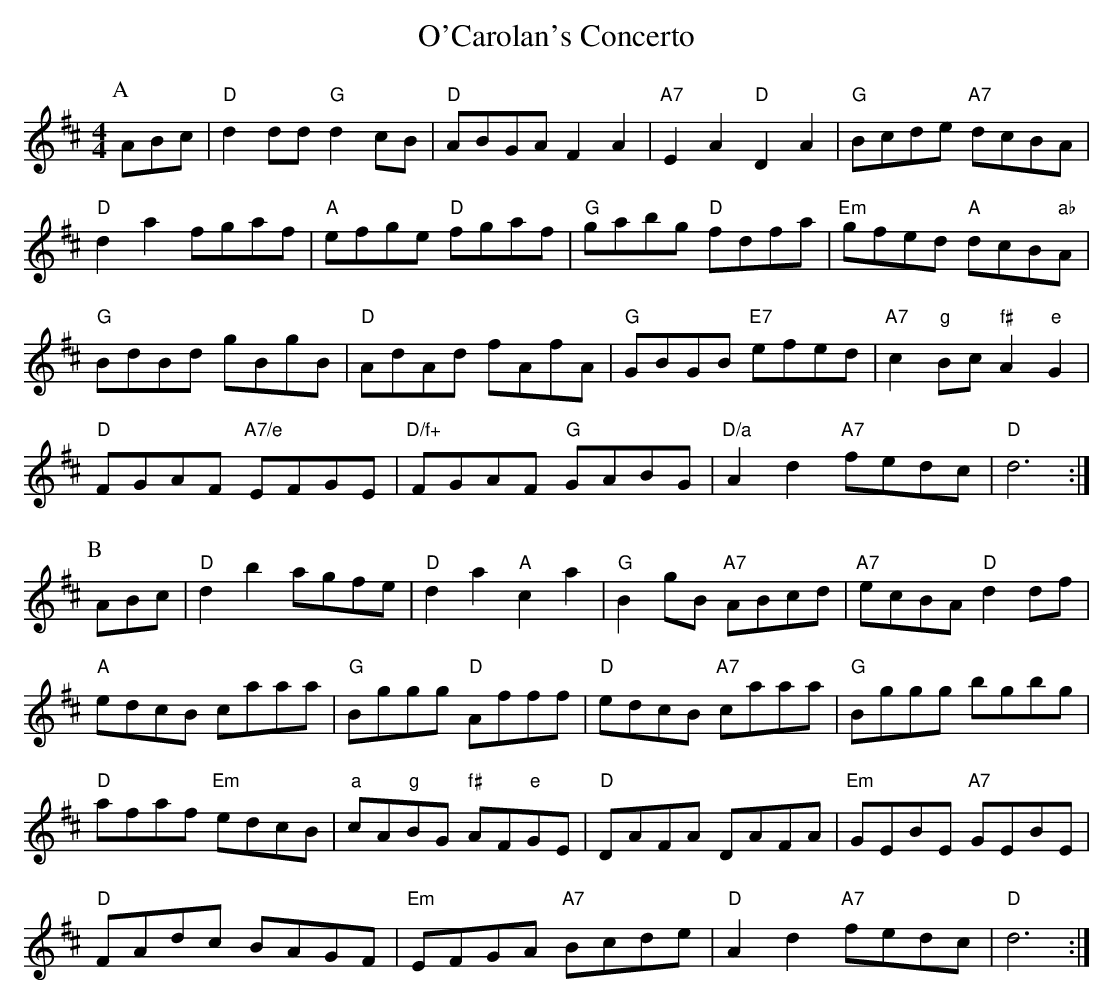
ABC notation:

X:1
T:O'Carolan's Concerto
M:4/4
L:1/4
K:D
P:A
A/B/c/ | "D"dd/d/ "G"dc/B/ | "D"A/B/G/A/ FA | "A7"EA "D"DA | "G"B/c/d/e/ "A7"d/c/B/A/ |
"D"da f/g/a/f/ | "A"e/f/g/e/ "D"f/g/a/f/ | "G"g/a/b/g/ "D"f/d/f/a/ | "Em"g/f/e/d/ "A"d/c/B/"ab"A/ |
"G"B/d/B/d/ g/B/g/B/ | "D"A/d/A/d/ f/A/f/A/ | "G"G/B/G/B/ "E7"e/f/e/d/ | "A7"c"g"B/c/ "f#"A"e"G |
"D"F/G/A/F/ "A7/e"E/F/G/E/ | "D/f+"F/G/A/F/ "G"G/A/B/G/ | "D/a"Ad "A7"f/e/d/c/ | "D"d3 :|
P:B
A/B/c/ | "D"db a/g/f/e/ | "D"da "A"ca | "G"Bg/B/ "A7"A/B/c/d/ | "A7"e/c/B/A/ "D"dd/f/ |
"A"e/d/c/B/ c/a/a/a/ | "G"B/g/g/g/ "D"A/f/f/f/ | "D"e/d/c/B/ "A7"c/a/a/a/ | "G"B/g/g/g/ b/g/b/g/ |
"D"a/f/a/f/ "Em"e/d/c/B/ | "a"c/A/"g"B/G/ "f#"A/F/"e"G/E/ | "D"D/A/F/A/ D/A/F/A/ | "Em"G/E/B/E/ "A7"G/E/B/E/ |
"D"F/A/d/c/ B/A/G/F/ | "Em"E/F/G/A/ "A7"B/c/d/e/ | "D"Ad "A7"f/e/d/c/ | "D"d3 :|
